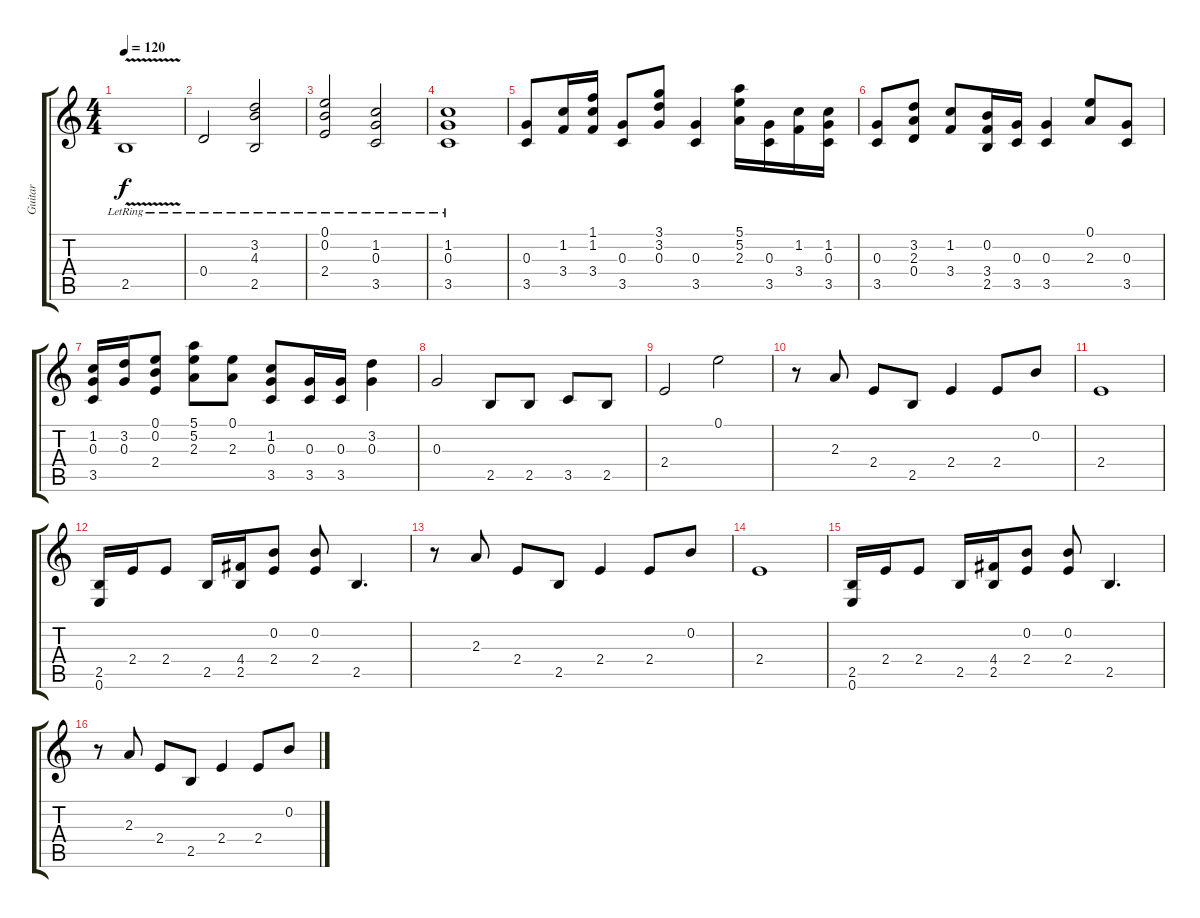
\track ("Guitar" "Guitar") {instrument distortionguitar}
\staff {score tabs}
\tuning (E4 B3 G3 D3 A2 E2) {hide}
\ts (4 4)
\tempo 120
\clef g2
\ks c
2.5{v lr}.1{dy f} |
0.4{lr}.2 (3.2{lr} 4.3{lr} 2.5{lr}).2 |
(0.1{lr} 0.2{lr} 2.4{lr}).2 (1.2{lr} 0.3{lr} 3.5{lr}).2 |
(1.2{lr} 0.3{lr} 3.5{lr}).1 |
(0.3 3.5).8 (1.2 3.4).16 (1.1 1.2 3.4).16 (0.3 3.5).8 (3.1 3.2 0.3).8 (0.3 3.5).4 (5.1 5.2 2.3).16 (0.3 3.5).16 (1.2 3.4).16 (1.2 0.3 3.5).16 |
(0.3 3.5).8 (3.2 2.3 0.4).8 (1.2 3.4).8 (0.2 3.4 2.5).16 (0.3 3.5).16 (0.3 3.5).4 (0.1 2.3).8 (0.3 3.5).8 |
(1.2 0.3 3.5).16 (3.2 0.3).16 (0.1 0.2 2.4).8 (5.1 5.2 2.3).8 (0.1 2.3).8 (1.2 0.3 3.5).8 (0.3 3.5).16 (0.3 3.5).16 (3.2 0.3).4 |
0.3.2 2.5.8 2.5.8 3.5.8 2.5.8 |
2.4.2 0.1.2 |
r.8 2.3.8 2.4.8 2.5.8 2.4.4 2.4.8 0.2.8 |
2.4.1 |
(2.5 0.6).16 2.4.16 2.4.8 2.5.16 (4.4 2.5).16 (0.2 2.4).8 (0.2 2.4).8 2.5.4{d} |
r.8 2.3.8 2.4.8 2.5.8 2.4.4 2.4.8 0.2.8 |
2.4.1 |
(2.5 0.6).16 2.4.16 2.4.8 2.5.16 (4.4 2.5).16 (0.2 2.4).8 (0.2 2.4).8 2.5.4{d} |
r.8 2.3.8 2.4.8 2.5.8 2.4.4 2.4.8 0.2.8
